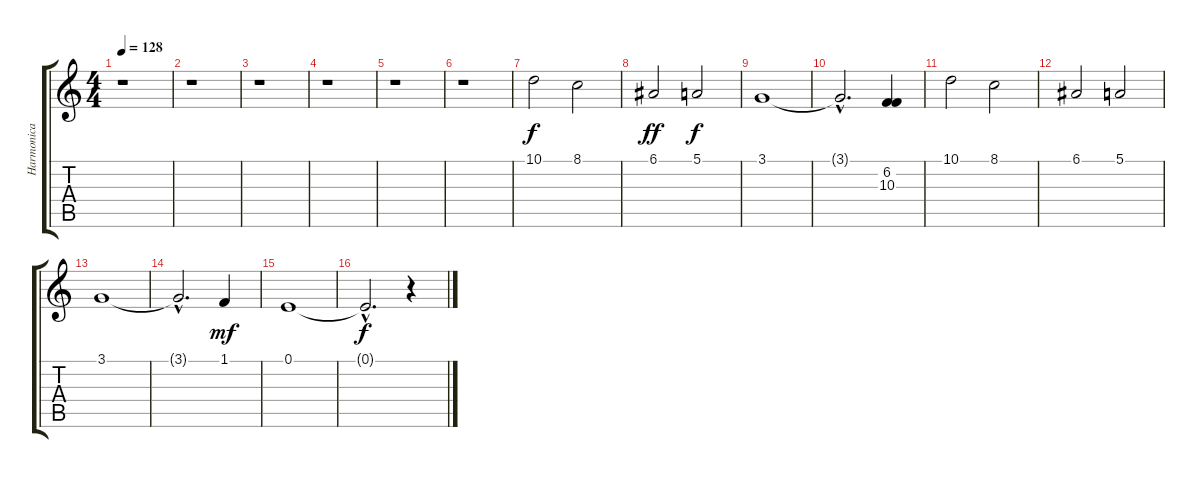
\track ("Harmonica" "Harmonica") {instrument harmonica}
\staff {score tabs}
\tuning (E4 B3 G3 D3 A2 E2) {hide}
\ts (4 4)
\tempo 128
\clef g2
\ks c
r.1{dy f} |
r.1 |
r.1 |
r.1 |
r.1 |
r.1 |
10.1.2 8.1.2 |
6.1.2{dy ff} 5.1.2{dy f} |
3.1.1 |
3.1{hac t}.2{d} (6.2 10.3).4 |
10.1.2 8.1.2 |
6.1.2 5.1.2 |
3.1.1 |
3.1{hac t}.2{d} 1.1.4{dy mf} |
0.1.1 |
0.1{hac t}.2{d dy f} r.4
